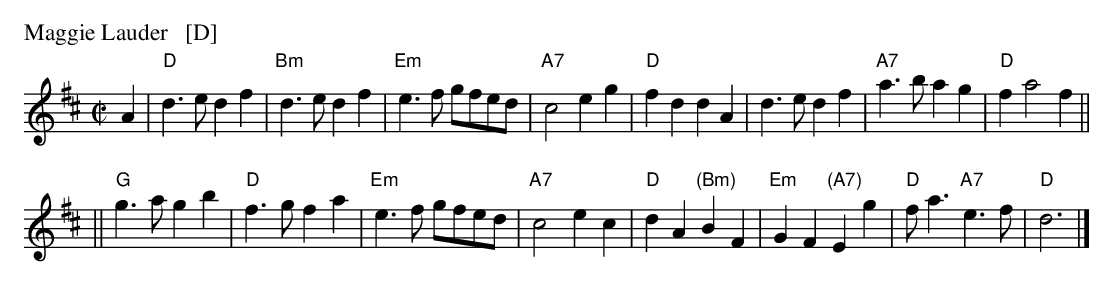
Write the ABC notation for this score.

X:1
P: Maggie Lauder   [D]
M: C|
L: 1/4
K: D
A \
| "D"d>e df | "Bm"d>e df | "Em"e>f g/f/e/d/ | "A7"c2 eg \
| "D"fd dA  | d>e df     | "A7"a>b ag       | "D"f a2 f ||
|| "G"g>a gb | "D"f>g fa   | "Em"e>f g/f/e/d/ | "A7"c2 ec \
| "D"dA "(Bm)"BF | "Em"GF "(A7)"Eg | "D"f<a "A7"e>f   | "D"d3 |]
